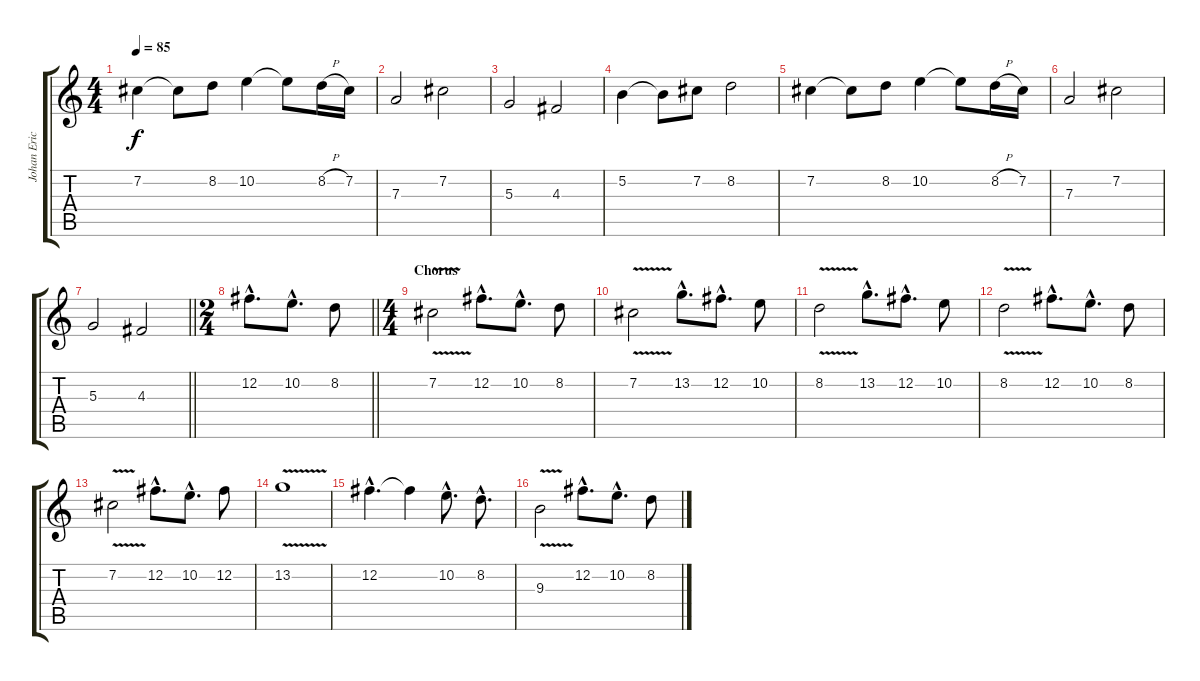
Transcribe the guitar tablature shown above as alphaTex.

\track ("Johan Ericson" "Johan Eric") {instrument distortionguitar}
\staff {score tabs}
\tuning (B3 Gb3 D3 A2 E2 B1) {hide}
\ts (4 4)
\tempo 85
\clef g2
\ks c
7.2.4{dy f} 7.2{t}.8 8.2.8 10.2.4 10.2{t}.8 8.2{h}.16 7.2.16 |
7.3.2 7.2.2 |
5.3.2 4.3.2 |
5.2.4 5.2{t}.8 7.2.8 8.2.2 |
7.2.4 7.2{t}.8 8.2.8 10.2.4 10.2{t}.8 8.2{h}.16 7.2.16 |
7.3.2 7.2.2 |
\barLineRight lightlight
5.3.2 4.3.2 |
\ts (2 4)
\section ("" "")
\barLineRight lightlight
12.2{hac}.8{d} 10.2{hac}.8{d} 8.2.8 |
\ts (4 4)
\section ("" "Chorus")
7.2{v}.2 12.2{hac}.8{d} 10.2{hac}.8{d} 8.2.8 |
7.2{v}.2 13.2{hac}.8{d} 12.2{hac}.8{d} 10.2.8 |
8.2{v}.2 13.2{hac}.8{d} 12.2{hac}.8{d} 10.2.8 |
8.2{v}.2 12.2{hac}.8{d} 10.2{hac}.8{d} 8.2.8 |
7.2{v}.2 12.2{hac}.8{d} 10.2{hac}.8{d} 12.2.8 |
13.2{v}.1 |
12.2{hac}.4{d} 12.2{t}.4 10.2{hac}.8{d} 8.2{hac}.8{d} |
9.3{v}.2 12.2{hac}.8{d} 10.2{hac}.8{d} 8.2.8
